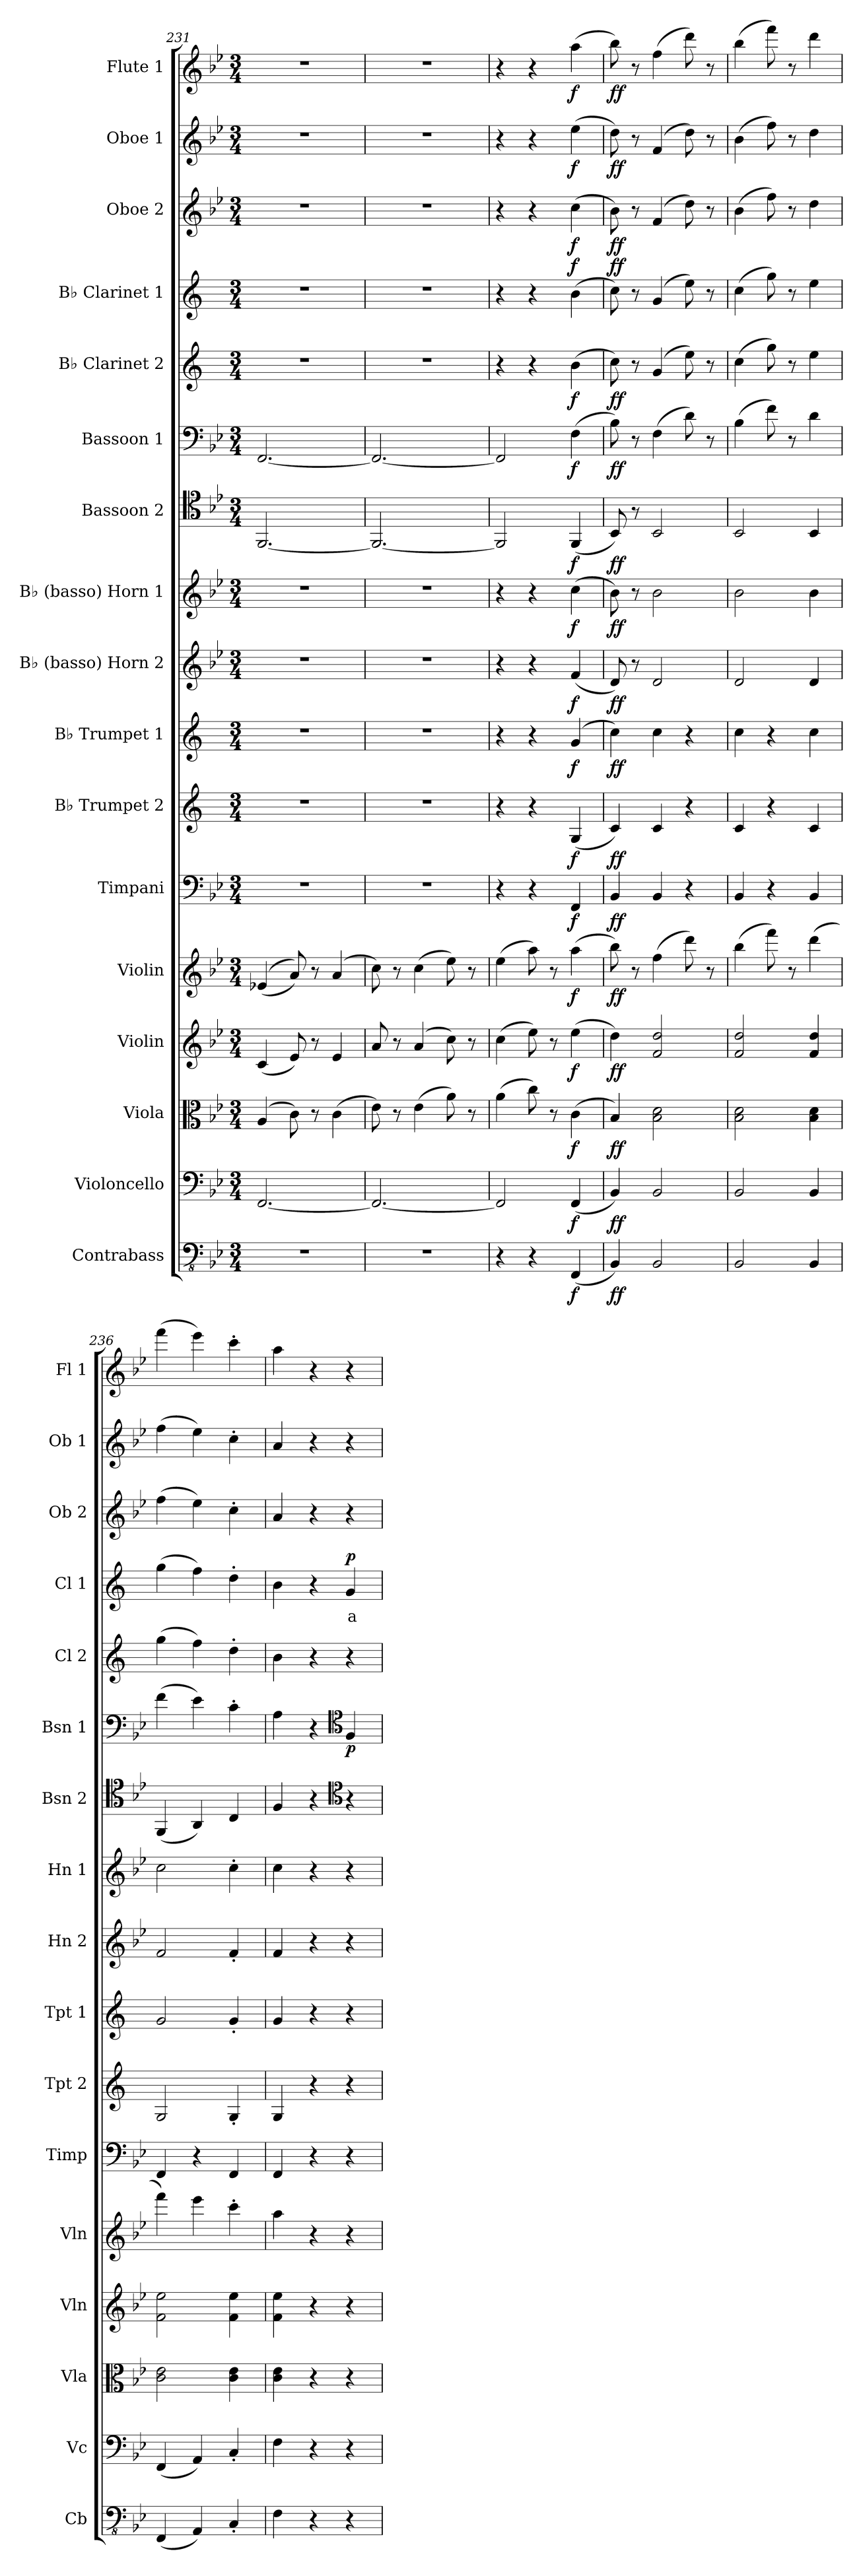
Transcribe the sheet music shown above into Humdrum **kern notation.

**kern	**dynam	**kern	**dynam	**kern	**dynam	**kern	**dynam	**kern	**dynam	**kern	**dynam	**kern	**dynam	**kern	**dynam	**kern	**dynam	**kern	**dynam	**kern	**dynam	**kern	**dynam	**kern	**dynam	**kern	**text	**dynam	**kern	**dynam	**kern	**dynam	**kern	**dynam
*part17	*part17	*part16	*part16	*part15	*part15	*part14	*part14	*part13	*part13	*part12	*part12	*part11	*part11	*part10	*part10	*part9	*part9	*part8	*part8	*part7	*part7	*part6	*part6	*part5	*part5	*part4	*part4	*part4	*part3	*part3	*part2	*part2	*part1	*part1
*staff17	*staff17	*staff16	*staff16	*staff15	*staff15	*staff14	*staff14	*staff13	*staff13	*staff12	*staff12	*staff11	*staff11	*staff10	*staff10	*staff9	*staff9	*staff8	*staff8	*staff7	*staff7	*staff6	*staff6	*staff5	*staff5	*staff4	*staff4	*staff4	*staff3	*staff3	*staff2	*staff2	*staff1	*staff1
*I"Contrabass	*	*I"Violoncello	*	*I"Viola	*	*I"Violin	*	*I"Violin	*	*I"Timpani	*	*I"B♭ Trumpet 2	*	*I"B♭ Trumpet 1	*	*I"B♭ (basso) Horn 2	*	*I"B♭ (basso) Horn 1	*	*I"Bassoon 2	*	*I"Bassoon 1	*	*I"B♭ Clarinet 2	*	*I"B♭ Clarinet 1	*	*	*I"Oboe 2	*	*I"Oboe 1	*	*I"Flute 1	*
*I'Cb	*	*I'Vc	*	*I'Vla	*	*I'Vln	*	*I'Vln	*	*I'Timp	*	*I'Tpt 2	*	*I'Tpt 1	*	*I'Hn 2	*	*I'Hn 1	*	*I'Bsn 2	*	*I'Bsn 1	*	*I'Cl 2	*	*I'Cl 1	*	*	*I'Ob 2	*	*I'Ob 1	*	*I'Fl 1	*
*clefFv4	*	*clefF4	*	*clefC3	*	*clefG2	*	*clefG2	*	*clefF4	*	*clefG2	*	*clefG2	*	*clefG2	*	*clefG2	*	*clefC4	*	*clefF4	*	*clefG2	*	*clefG2	*	*	*clefG2	*	*clefG2	*	*clefG2	*
*	*	*	*	*	*	*	*	*	*	*	*	*ITrd1c2	*	*ITrd1c2	*	*ITrd8c14	*	*ITrd8c14	*	*	*	*	*	*ITrd1c2	*	*ITrd1c2	*	*	*	*	*	*	*	*
*k[b-e-]	*	*k[b-e-]	*	*k[b-e-]	*	*k[b-e-]	*	*k[b-e-]	*	*k[b-e-]	*	*k[b-e-]	*	*k[b-e-]	*	*k[b-e-]	*	*k[b-e-]	*	*k[b-e-]	*	*k[b-e-]	*	*k[b-e-]	*	*k[b-e-]	*	*	*k[b-e-]	*	*k[b-e-]	*	*k[b-e-]	*
*M3/4	*	*M3/4	*	*M3/4	*	*M3/4	*	*M3/4	*	*M3/4	*	*M3/4	*	*M3/4	*	*M3/4	*	*M3/4	*	*M3/4	*	*M3/4	*	*M3/4	*	*M3/4	*	*	*M3/4	*	*M3/4	*	*M3/4	*
=231	=231	=231	=231	=231	=231	=231	=231	=231	=231	=231	=231	=231	=231	=231	=231	=231	=231	=231	=231	=231	=231	=231	=231	=231	=231	=231	=231	=231	=231	=231	=231	=231	=231	=231
2.r	.	[2.FF/	.	(>4A/	.	(<4c/	.	(<(<4e-X/	.	2.r	.	2.r	.	2.r	.	2.r	.	2.r	.	[2.FF/	.	[2.FF/	.	2.r	.	2.r	.	.	2.r	.	2.r	.	2.r	.
.	.	.	.	8c\)	.	8e-/)	.	8a/))	.	.	.	.	.	.	.	.	.	.	.	.	.	.	.	.	.	.	.	.	.	.	.	.	.	.
.	.	.	.	8r	.	8r	.	8r	.	.	.	.	.	.	.	.	.	.	.	.	.	.	.	.	.	.	.	.	.	.	.	.	.	.
.	.	.	.	(>4c\	.	4e-/	.	(<4a/	.	.	.	.	.	.	.	.	.	.	.	.	.	.	.	.	.	.	.	.	.	.	.	.	.	.
=232	=232	=232	=232	=232	=232	=232	=232	=232	=232	=232	=232	=232	=232	=232	=232	=232	=232	=232	=232	=232	=232	=232	=232	=232	=232	=232	=232	=232	=232	=232	=232	=232	=232	=232
2.r	.	2.FF/_	.	8e-\)	.	8a/	.	8cc\)	.	2.r	.	2.r	.	2.r	.	2.r	.	2.r	.	2.FF/_	.	2.FF/_	.	2.r	.	2.r	.	.	2.r	.	2.r	.	2.r	.
.	.	.	.	8r	.	8r	.	8r	.	.	.	.	.	.	.	.	.	.	.	.	.	.	.	.	.	.	.	.	.	.	.	.	.	.
.	.	.	.	(>4e-\	.	(>4a/	.	(>4cc\	.	.	.	.	.	.	.	.	.	.	.	.	.	.	.	.	.	.	.	.	.	.	.	.	.	.
.	.	.	.	8a\)	.	8cc\)	.	8ee-\)	.	.	.	.	.	.	.	.	.	.	.	.	.	.	.	.	.	.	.	.	.	.	.	.	.	.
.	.	.	.	8r	.	8r	.	8r	.	.	.	.	.	.	.	.	.	.	.	.	.	.	.	.	.	.	.	.	.	.	.	.	.	.
=233	=233	=233	=233	=233	=233	=233	=233	=233	=233	=233	=233	=233	=233	=233	=233	=233	=233	=233	=233	=233	=233	=233	=233	=233	=233	=233	=233	=233	=233	=233	=233	=233	=233	=233
4r	.	2FF/]	.	(>4a\	.	(>4cc\	.	(>4ee-\	.	4r	.	4r	.	4r	.	4r	.	4r	.	2FF/]	.	2FF/]	.	4r	.	4r	.	.	4r	.	4r	.	4r	.
4r	.	.	.	8cc\)	.	8ee-\)	.	8aa\)	.	4r	.	4r	.	4r	.	4r	.	4r	.	.	.	.	.	4r	.	4r	.	.	4r	.	4r	.	4r	.
.	.	.	.	8r	.	8r	.	8r	.	.	.	.	.	.	.	.	.	.	.	.	.	.	.	.	.	.	.	.	.	.	.	.	.	.
!	!LO:DY:b	!	!LO:DY:b	!	!LO:DY:b	!	!LO:DY:b	!	!LO:DY:b	!	!LO:DY:b	!	!LO:DY:b	!	!LO:DY:b	!	!LO:DY:b	!	!LO:DY:b	!	!LO:DY:b	!	!LO:DY:b	!	!LO:DY:b	!	!	!LO:DY:b	!	!LO:DY:b	!	!LO:DY:b	!	!LO:DY:b
(<4FFF/	f	(<4FF/	f	(>4c\	f	(>4ee-\	f	(>4aa\	f	4FF/	f	(<4F/	f	(<4f/	f	(>4F/	f	(>4c\	f	(<4FF/	f	(>4F\	f	(>4a\	f	(>4a\	.	f	(>4cc\	f	(>4ee-\	f	(>4aa\	f
=234	=234	=234	=234	=234	=234	=234	=234	=234	=234	=234	=234	=234	=234	=234	=234	=234	=234	=234	=234	=234	=234	=234	=234	=234	=234	=234	=234	=234	=234	=234	=234	=234	=234	=234
!	!LO:DY:b	!	!LO:DY:b	!	!LO:DY:b	!	!LO:DY:b	!	!LO:DY:b	!	!LO:DY:b	!	!LO:DY:b	!	!LO:DY:b	!	!LO:DY:b	!	!LO:DY:b	!	!LO:DY:b	!	!LO:DY:b	!	!LO:DY:b	!	!	!LO:DY:b	!	!LO:DY:b	!	!LO:DY:b	!	!LO:DY:b
4BBB-/)	ff	4BB-/)	ff	4B-/)	ff	4dd\)	ff	8bb-\)	ff	4BB-/	ff	4B-/)	ff	4b-\)	ff	8D/)	ff	8B-\)	ff	8BB-/)	ff	8B-\)	ff	8b-\)	ff	8b-\)	.	ff	8b-\)	ff	8dd\)	ff	8bb-\)	ff
.	.	.	.	.	.	.	.	8r	.	.	.	.	.	.	.	8r	.	8r	.	8r	.	8r	.	8r	.	8r	.	.	8r	.	8r	.	8r	.
2BBB-/	.	2BB-/	.	2B-\ 2d\	.	2f/ 2dd/	.	(>4ff\	.	4BB-/	.	4B-/	.	4b-\	.	2D/	.	2B-\	.	2BB-/	.	(>4F\	.	(>4f/	.	(>4f/	.	.	(>4f/	.	(>4f/	.	(>4ff\	.
.	.	.	.	.	.	.	.	8ddd\)	.	4r	.	4r	.	4r	.	.	.	.	.	.	.	8d\)	.	8dd\)	.	8dd\)	.	.	8dd\)	.	8dd\)	.	8ddd\)	.
.	.	.	.	.	.	.	.	8r	.	.	.	.	.	.	.	.	.	.	.	.	.	8r	.	8r	.	8r	.	.	8r	.	8r	.	8r	.
=235	=235	=235	=235	=235	=235	=235	=235	=235	=235	=235	=235	=235	=235	=235	=235	=235	=235	=235	=235	=235	=235	=235	=235	=235	=235	=235	=235	=235	=235	=235	=235	=235	=235	=235
2BBB-/	.	2BB-/	.	2B-\ 2d\	.	2f/ 2dd/	.	(>4bb-\	.	4BB-/	.	4B-/	.	4b-\	.	2D/	.	2B-\	.	2BB-/	.	(>4B-\	.	(>4b-\	.	(>4b-\	.	.	(>4b-\	.	(>4b-\	.	(>4bb-\	.
.	.	.	.	.	.	.	.	8fff\)	.	4r	.	4r	.	4r	.	.	.	.	.	.	.	8f\)	.	8ff\)	.	8ff\)	.	.	8ff\)	.	8ff\)	.	8fff\)	.
.	.	.	.	.	.	.	.	8r	.	.	.	.	.	.	.	.	.	.	.	.	.	8r	.	8r	.	8r	.	.	8r	.	8r	.	8r	.
4BBB-/	.	4BB-/	.	4B-\ 4d\	.	4f/ 4dd/	.	(>4ddd\	.	4BB-/	.	4B-/	.	4b-\	.	4D/	.	4B-\	.	4BB-/	.	4d\	.	4dd\	.	4dd\	.	.	4dd\	.	4dd\	.	4ddd\	.
!!LO:PB:g=z
=236	=236	=236	=236	=236	=236	=236	=236	=236	=236	=236	=236	=236	=236	=236	=236	=236	=236	=236	=236	=236	=236	=236	=236	=236	=236	=236	=236	=236	=236	=236	=236	=236	=236	=236
(<4FFF/	.	(<4FF/	.	2c\ 2e-\	.	2f\ 2ee-\	.	4fff\)	.	4FF/	.	2F/	.	2f/	.	2F/	.	2c\	.	(<4FF/	.	(>4f\	.	(>4ff\	.	(>4ff\	.	.	(>4ff\	.	(>4ff\	.	(>4fff\	.
4AAA/)	.	4AA/)	.	.	.	.	.	4eee-\	.	4r	.	.	.	.	.	.	.	.	.	4AA/)	.	4e-\)	.	4ee-\)	.	4ee-\)	.	.	4ee-\)	.	4ee-\)	.	4eee-\)	.
4CC'/	.	4C'/	.	4c\ 4e-\	.	4f\ 4ee-\	.	4ccc'\	.	4FF/	.	4F'/	.	4f'/	.	4F'/	.	4c'\	.	4C/	.	4c'\	.	4cc'\	.	4cc'\	.	.	4cc'\	.	4cc'\	.	4ccc'\	.
=237	=237	=237	=237	=237	=237	=237	=237	=237	=237	=237	=237	=237	=237	=237	=237	=237	=237	=237	=237	=237	=237	=237	=237	=237	=237	=237	=237	=237	=237	=237	=237	=237	=237	=237
4FF\	.	4F\	.	4c\ 4e-\	.	4f\ 4ee-\	.	4aa\	.	4FF/	.	4F/	.	4f/	.	4F/	.	4c\	.	4F/	.	4A\	.	4a\	.	4a\	.	.	4a/	.	4a/	.	4aa\	.
4r	.	4r	.	4r	.	4r	.	4r	.	4r	.	4r	.	4r	.	4r	.	4r	.	4r	.	4r	.	4r	.	4r	.	.	4r	.	4r	.	4r	.
*	*	*	*	*	*	*	*	*	*	*	*	*	*	*	*	*	*	*	*	*clefC4	*	*clefC4	*	*	*	*	*	*	*	*	*	*	*	*
!	!	!	!	!	!	!	!	!	!	!	!	!	!	!	!	!	!	!	!	!	!	!	!LO:DY:b	!	!	!	!LO:LY:b:color=#FF0000	!LO:DY:b	!	!	!	!	!	!
4r	.	4r	.	4r	.	4r	.	4r	.	4r	.	4r	.	4r	.	4r	.	4r	.	4r	.	4F/	p	4r	.	4f/	a	p	4r	.	4r	.	4r	.
=	=	=	=	=	=	=	=	=	=	=	=	=	=	=	=	=	=	=	=	=	=	=	=	=	=	=	=	=	=	=	=	=	=	=
*-	*-	*-	*-	*-	*-	*-	*-	*-	*-	*-	*-	*-	*-	*-	*-	*-	*-	*-	*-	*-	*-	*-	*-	*-	*-	*-	*-	*-	*-	*-	*-	*-	*-	*-
